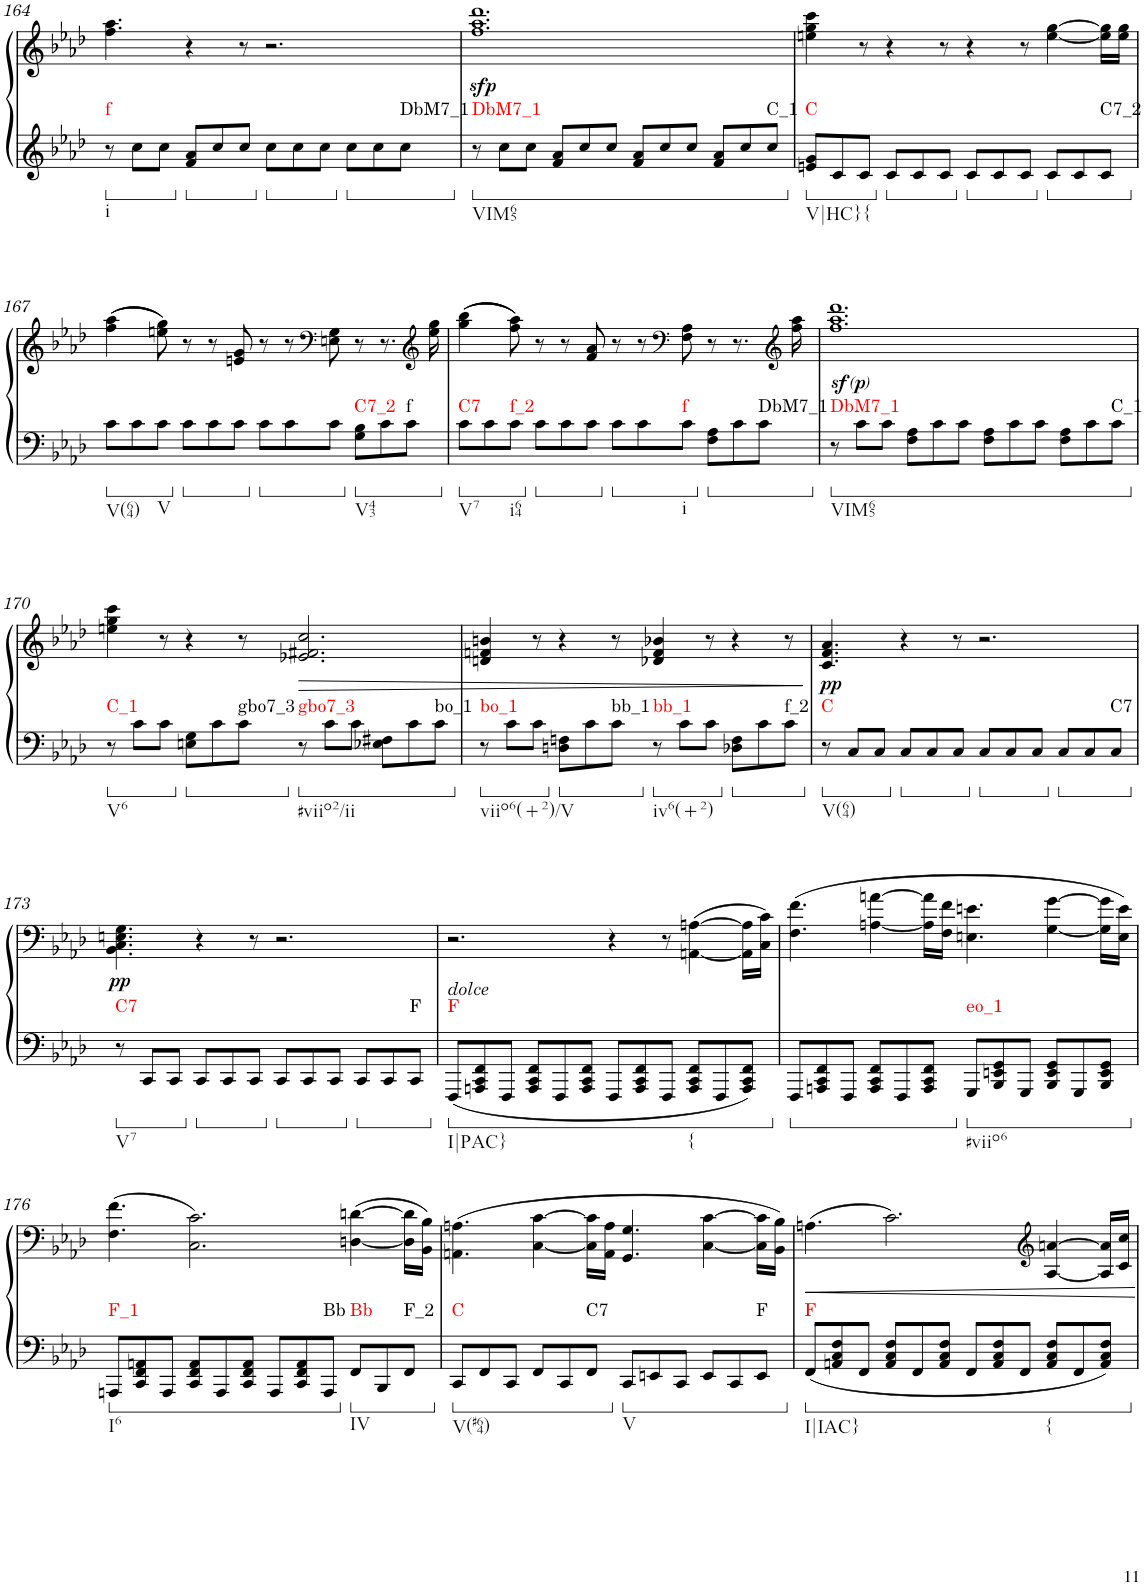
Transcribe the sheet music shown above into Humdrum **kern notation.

**kern	**kern	**dynam	**harte
*part1	*part1	*part1	*part1
*staff2	*staff1	*staff1/2	*
*I"Piano	*	*	*
*I'Pno.	*	*	*
!!LO:PB:g=z
*clefG2	*clefF4	*	*
*k[b-e-a-d-]	*k[b-e-a-d-]	*	*
*M12/8	*M12/8	*	*
=164	=164	=164	=164
!	!	!	!LO:H:kt=f
*	*^	*	*
8r	4.ff\ 4.aa-\	1ryy	.	N
8cc\L	.	.	.	.
8cc\J	.	.	.	.
8f/ 8a-/L	4r	.	.	.
8cc/	.	.	.	.
8cc/J	8r	.	.	.
8cc\L	2.r	.	.	.
8cc\	.	.	.	.
8cc\J	.	4.ryy	.	.
8cc\L	.	.	.	.
8cc\	.	.	.	.
!	!	!	!	!LO:H:kt=DbM7_1
8cc\J	.	8ryy	.	N
=165	=165	=165	=165	=165
!	!	!	!LO:DY:b	!LO:H:kt=DbM7_1
8r	1.ff 1.aa- 1.ddd-	1ryy	sfp	N
8cc\L	.	.	.	.
8cc\J	.	.	.	.
8f/ 8a-/L	.	.	.	.
8cc/	.	.	.	.
8cc/J	.	.	.	.
8f/ 8a-/L	.	.	.	.
8cc/	.	.	.	.
8cc/J	.	4.ryy	.	.
8f/ 8a-/L	.	.	.	.
8cc/	.	.	.	.
!	!	!	!	!LO:H:kt=C_1
8cc/J	.	8ryy	.	N
=166	=166	=166	=166	=166
!	!	!	!	!LO:H:kt=C
*	*v	*v	*	*
8en/ 8g/L	4een\ 4gg\ 4ccc\	.	N
8c/	.	.	.
8c/J	8r	.	.
8c/L	4r	.	.
8c/	.	.	.
8c/J	8r	.	.
8c/L	4r	.	.
8c/	.	.	.
8c/J	8r	.	.
8c/L	[4ee\ [4gg\	.	.
8c/	.	.	.
!	!	!	!LO:H:kt=C7_2
8c/J	16ee\] 16gg\]LL	.	N
.	16ee\ 16gg\JJ	.	.
!!LO:LB:g=z
=167	=167	=167	=167
*	*^	*	*
8c\L	((4ff\ 4aa-\	1ryy	.	.
8c\	.	.	.	.
8c\J	8een\ 8gg\))	.	.	.
8c\L	8r	.	.	.
8c\	8r	.	.	.
8c\J	8en/ 8g/	.	.	.
8c\L	8r	.	.	.
8c\	8r	.	.	.
*	*clefF4	*	*	*
8c\J	8En\ 8G\	4.ryy	.	.
!	!	!	!	!LO:H:kt=C7_2
8G\ 8B-\L	8r	.	.	N
8c\	8.r	.	.	.
!	!	!	!	!LO:H:kt=f
8c\J	.	8ryy	.	N
*	*clefG2	*	*	*
.	16ee\ 16gg\	.	.	.
=168	=168	=168	=168	=168
!	!	!	!	!LO:H:kt=C7
8c\L	((4gg\ 4bb-\	1ryy	.	N
8c\	.	.	.	.
!	!	!	!	!LO:H:kt=f_2
8c\J	8ff\ 8aa-\))	.	.	N
8c\L	8r	.	.	.
8c\	8r	.	.	.
8c\J	8f/ 8a-/	.	.	.
8c\L	8r	.	.	.
8c\	8r	.	.	.
*	*clefF4	*	*	*
!	!	!	!	!LO:H:kt=f
8c\J	8F\ 8A-\	4.ryy	.	N
8F\ 8A-\L	8r	.	.	.
8c\	8.r	.	.	.
!	!	!	!	!LO:H:kt=DbM7_1
8c\J	.	8ryy	.	N
*	*clefG2	*	*	*
.	16ff\ 16aa-\	.	.	.
=169	=169	=169	=169	=169
!	!	!	!LO:DY:b	!
!	!	!	!LO:DY:n=1:b	!
!	!	!	!LO:DY:n=2:b	!LO:H:kt=DbM7_1
8r	1.ffz< 1.aa-z< 1.ddd-z<	1ryy	other-dynamics p other-dynamics	N
8c\L	.	.	.	.
8c\J	.	.	.	.
8F\ 8A-\L	.	.	.	.
8c\	.	.	.	.
8c\J	.	.	.	.
8F\ 8A-\L	.	.	.	.
8c\	.	.	.	.
8c\J	.	4.ryy	.	.
8F\ 8A-\L	.	.	.	.
8c\	.	.	.	.
!	!	!	!	!LO:H:kt=C_1
8c\J	.	8ryy	.	N
!!LO:LB:g=z	!!
=170	=170	=170	=170	=170
!	!	!	!	!LO:H:kt=C_1
8r	4een\ 4gg\ 4ccc\	1ryy	.	N
8c\L	.	.	.	.
8c\J	8r	.	.	.
8En\ 8G\L	4r	.	.	.
8c\	.	.	.	.
!	!	!	!	!LO:H:kt=gbo7_3
8c\J	8r	.	.	N
!	!	!	!LO:HP:b	!LO:H:kt=gbo7_3
8r	2.e-X/ 2.f#X/ 2.cc/	.	>	N
8c\L	.	.	.	.
8c\J	.	4.ryy	.	.
8E-X\ 8F#X\L	.	.	.	.
8c\	.	.	.	.
!	!	!	!	!LO:H:kt=bo_1
8c\J	.	8ryy	.	N
=171	=171	=171	=171	=171
!	!	!	!	!LO:H:kt=bo_1
*	*v	*v	*	*
8r	4dn/ 4fn/ 4bn/	.	N
8c\L	.	.	.
8c\J	8r	.	.
8Dn\ 8Fn\L	4r	.	.
8c\	.	.	.
!	!	!	!LO:H:kt=bb_1
8c\J	8r	.	N
!	!	!	!LO:H:kt=bb_1
8r	4d-X/ 4f/ 4b-X/	.	N
8c\L	.	.	.
8c\J	8r	.	.
8D-X\ 8F\L	4r	.	.
8c\	.	.	.
!	!	!	!LO:H:kt=f_2
8c\J	8r	.	N
.	.	]	.
=172	=172	=172	=172
!	!	!LO:DY:b	!LO:H:kt=C
*	*^	*	*
8r	4.c/ 4.f/ 4.a-/	1ryy	pp	N
8C/L	.	.	.	.
8C/J	.	.	.	.
8C/L	4r	.	.	.
8C/	.	.	.	.
8C/J	8r	.	.	.
8C/L	2.r	.	.	.
8C/	.	.	.	.
8C/J	.	4.ryy	.	.
8C/L	.	.	.	.
8C/	.	.	.	.
!	!	!	!	!LO:H:kt=C7
8C/J	.	8ryy	.	N
!!LO:LB:g=z	!!
=173	=173	=173	=173	=173
!	!	!	!LO:DY:b	!LO:H:kt=C7
8r	4.BB-\ 4.C\ 4.En\ 4.G\	1ryy	pp	N
8CC/L	.	.	.	.
8CC/J	.	.	.	.
8CC/L	4r	.	.	.
8CC/	.	.	.	.
8CC/J	8r	.	.	.
8CC/L	2.r	.	.	.
8CC/	.	.	.	.
8CC/J	.	4.ryy	.	.
8CC/L	.	.	.	.
8CC/	.	.	.	.
!	!	!	!	!LO:H:kt=F
8CC/J	.	8ryy	.	N
=174	=174	=174	=174	=174
!LO:TX:a:i:t=dolce	!	!	!	!LO:H:kt=F
*	*v	*v	*	*
8FFF/L	2.r	.	N
8AAAn/ 8CC/ 8FF/	.	.	.
8FFF/J	.	.	.
8AAA/ 8CC/ 8FF/L	.	.	.
8FFF/	.	.	.
8AAA/ 8CC/ 8FF/J	.	.	.
8FFF/L	4r	.	.
8AAA/ 8CC/ 8FF/	.	.	.
8FFF/J	8r	.	.
!	!	!	!LO:H:kt={
8AAA/ 8CC/ 8FF/L	([4AAn\ [4An\	.	N
8FFF/	.	.	.
8AAA/ 8CC/ 8FF/J	16AA\] 16A\]LL	.	.
.	16C\ 16c\JJ)	.	.
=175	=175	=175	=175
8FFF/L	(4.F\ 4.f\	.	.
8AAAn/ 8CC/ 8FF/	.	.	.
8FFF/J	.	.	.
8AAA/ 8CC/ 8FF/L	[4An\ [4an\	.	.
8FFF/	.	.	.
8AAA/ 8CC/ 8FF/J	16A\] 16a\]LL	.	.
.	16F\ 16f\JJ	.	.
!	!	!	!LO:H:kt=eo_1
8GGG/L	4.En\ 4.en\	.	N
8BBB-/ 8EEn/ 8GG/	.	.	.
8GGG/J	.	.	.
8BBB-/ 8EE/ 8GG/L	[4G\ [4g\	.	.
8GGG/	.	.	.
8BBB-/ 8EE/ 8GG/J	16G\] 16g\]LL	.	.
.	16E\ 16e\JJ)	.	.
!!LO:LB:g=z
=176	=176	=176	=176
!	!	!	!LO:H:kt=F_1
*	*^	*	*
8AAAn/L	(4.F\ 4.f\	1ryy	.	N
8CC/ 8FF/ 8AAn/	.	.	.	.
8AAA/J	.	.	.	.
8CC/ 8FF/ 8AA/L	2.C\ 2.c\)	.	.	.
8AAA/	.	.	.	.
8CC/ 8FF/ 8AA/J	.	.	.	.
8AAA/L	.	.	.	.
8CC/ 8FF/ 8AA/	.	.	.	.
!	!	!	!	!LO:H:kt=Bb
8AAA/J	.	2ryy	.	N
!	!	!	!	!LO:H:kt=Bb
8FF/L	([4Dn\ [4dn\	.	.	N
8BBB-/	.	.	.	.
!	!	!	!	!LO:H:kt=F_2
8FF/J	16D\] 16d\]LL	.	.	N
.	16BB-\ 16B-\JJ)	.	.	.
=177	=177	=177	=177	=177
!	!	!	!	!LO:H:kt=C
*	*v	*v	*	*
8CC/L	(4.AAn\ 4.An\	.	N
8FF/	.	.	.
8CC/J	.	.	.
8FF/L	[4C\ [4c\	.	.
8CC/	.	.	.
!	!	!	!LO:H:kt=C7
8FF/J	16C\] 16c\]LL	.	N
.	16AA\ 16A\JJ	.	.
8CC/L	4.GG/ 4.G/	.	.
8EEn/	.	.	.
8CC/J	.	.	.
8EE/L	[4C\ [4c\	.	.
8CC/	.	.	.
!	!	!	!LO:H:kt=F
8EE/J	16C\] 16c\]LL	.	N
.	16BB-\ 16B-\JJ)	.	.
=178	=178	=178	=178
!	!	!	!LO:H:kt=F
8FF/L	(4.An\	.	N
8AAn/ 8C/ 8F/	.	.	.
8FF/J	.	.	.
8AA/ 8C/ 8F/L	2.c\)	.	.
8FF/	.	.	.
8AA/ 8C/ 8F/J	.	.	.
8FF/L	.	.	.
8AA/ 8C/ 8F/	.	.	.
8FF/J	.	.	.
*	*clefG2	*	*
!	!	!	!LO:H:kt={
8AA/ 8C/ 8F/L	[4A/ [4an/	.	N
8FF/	.	.	.
8AA/ 8C/ 8F/J	16A/] 16a/]LL	.	.
.	16c/ 16cc/JJ	.	.
=	=	=	=
*-	*-	*-	*-
